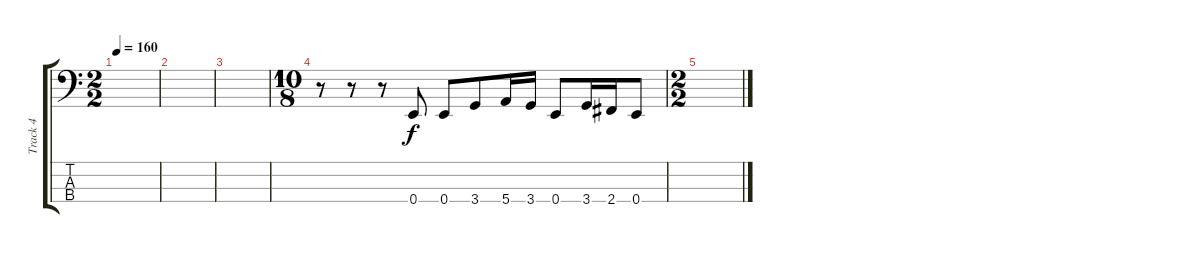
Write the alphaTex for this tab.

\track ("Track 4" "Track 4") {instrument slapbass2}
\staff {score tabs}
\tuning (G2 D2 A1 E1) {hide}
\ts (2 2)
\tempo 160
\clef f4
\ks c
|
|
|
\ts (10 8)
r.8 r.8 r.8 0.4.8 0.4.8 3.4.8 5.4.16 3.4.16 0.4.8 3.4.16 2.4.16 0.4.8 |
\ts (2 2)
